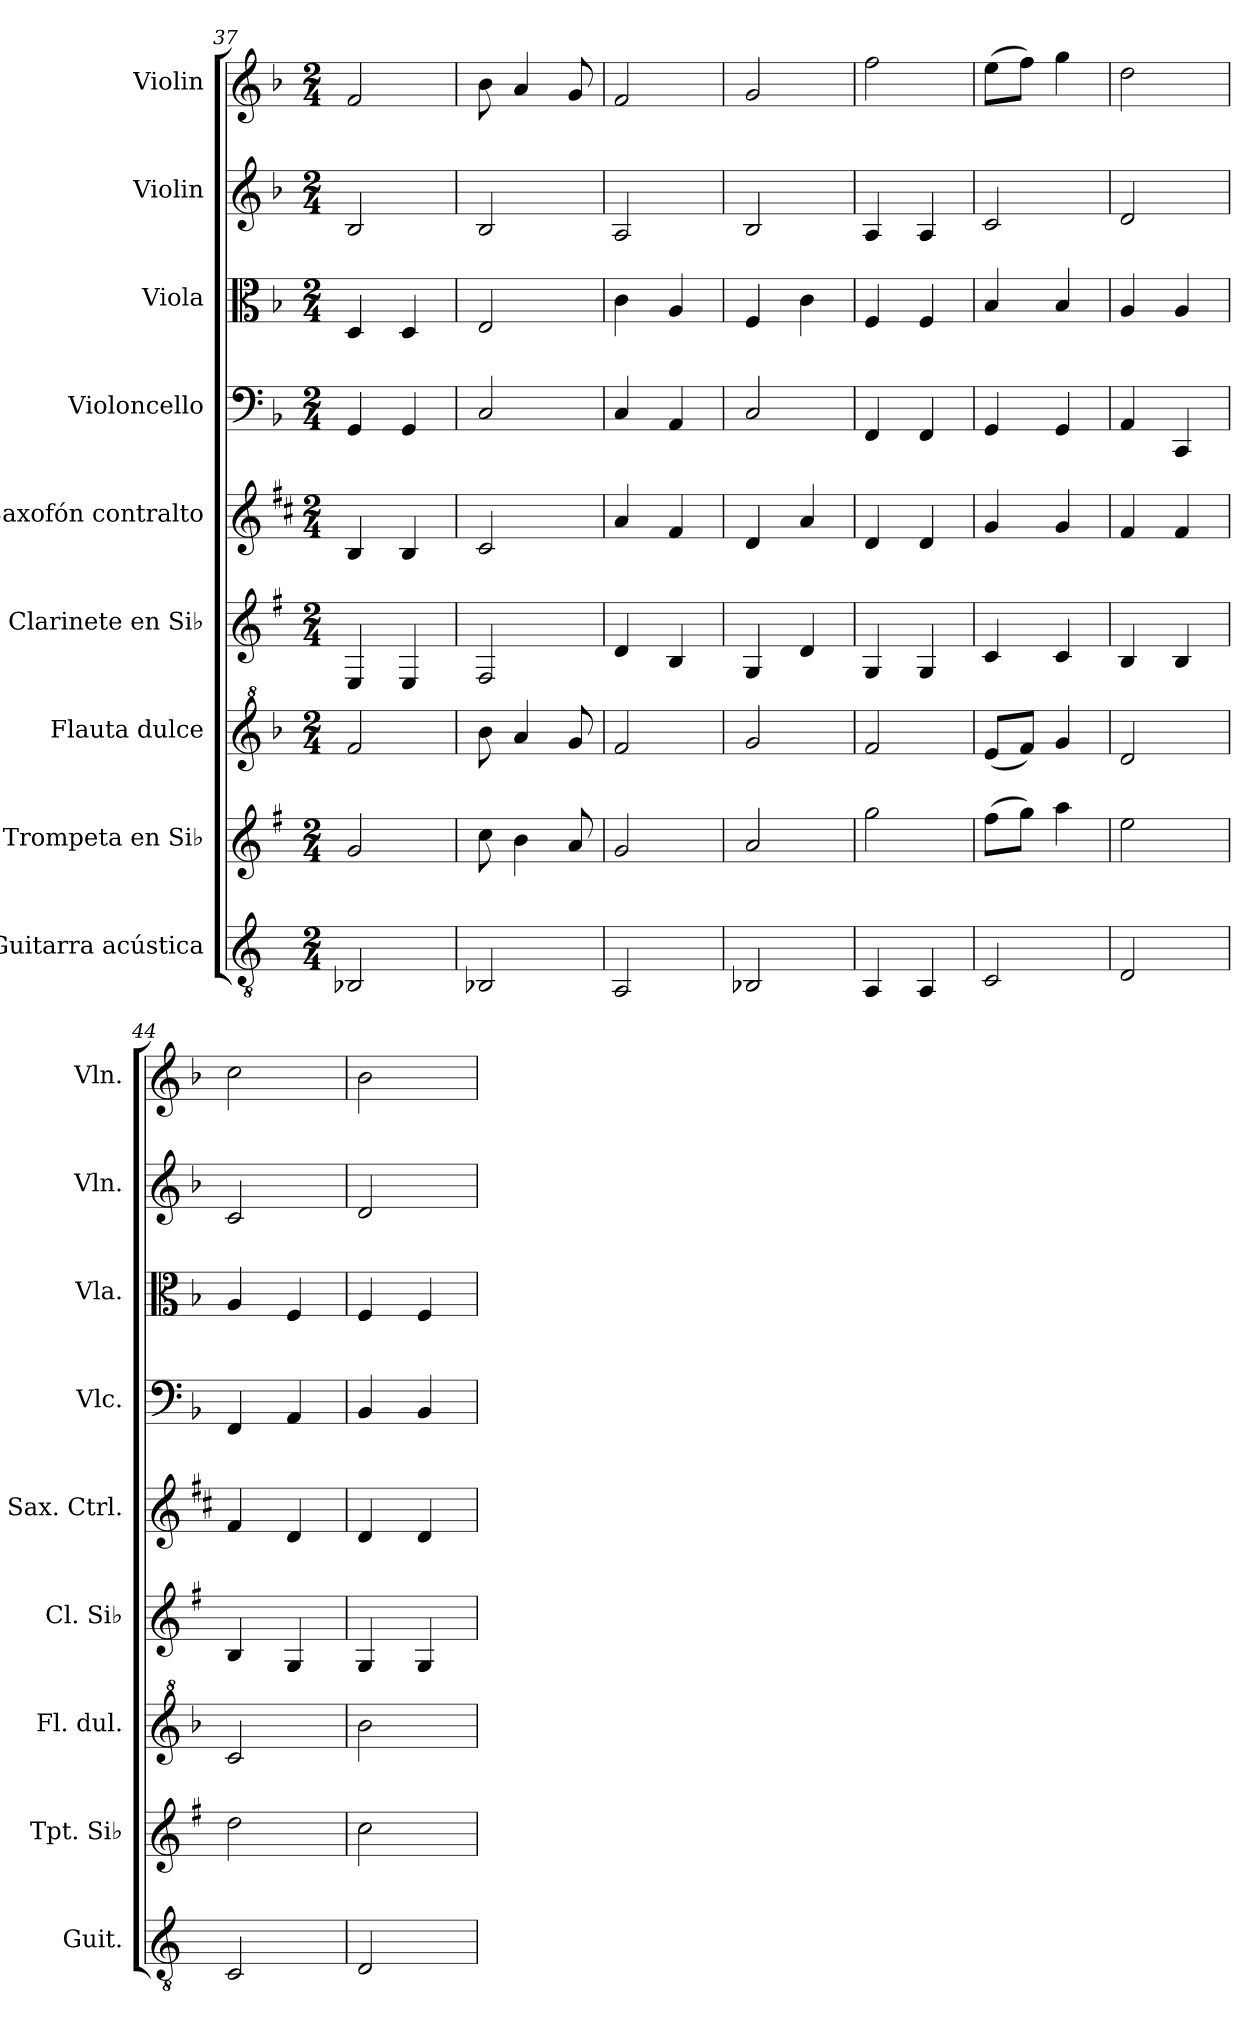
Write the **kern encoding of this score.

**kern	**kern	**kern	**kern	**kern	**kern	**kern	**kern	**kern
*part9	*part8	*part7	*part6	*part5	*part4	*part3	*part2	*part1
*staff9	*staff8	*staff7	*staff6	*staff5	*staff4	*staff3	*staff2	*staff1
*I"Guitarra acústica	*I"Trompeta en Si♭	*I"Flauta dulce	*I"Clarinete en Si♭	*I"Saxofón contralto	*I"Violoncello	*I"Viola	*I"Violin	*I"Violin
*I'Guit.	*I'Tpt. Si♭	*I'Fl. dul.	*I'Cl. Si♭	*I'Sax. Ctrl.	*I'Vlc.	*I'Vla.	*I'Vln.	*I'Vln.
*clefGv2	*clefG2	*clefG^2	*clefG2	*clefG2	*clefF4	*clefC3	*clefG2	*clefG2
*	*ITrd1c2	*	*ITrd1c2	*ITrd5c9	*	*	*	*
*k[]	*k[b-]	*k[b-]	*k[b-]	*k[b-]	*k[b-]	*k[b-]	*k[b-]	*k[b-]
*M2/4	*M2/4	*M2/4	*M2/4	*M2/4	*M2/4	*M2/4	*M2/4	*M2/4
=37	=37	=37	=37	=37	=37	=37	=37	=37
2BB-X/	2f/	2ff/	4D/	4D/	4GG/	4D/	2B-/	2f/
.	.	.	4D/	4D/	4GG/	4D/	.	.
=38	=38	=38	=38	=38	=38	=38	=38	=38
2BB-X/	8b-\	8bb-\	2E/	2E/	2C/	2E/	2B-/	8b-\
.	4a\	4aa/	.	.	.	.	.	4a/
.	8g/	8gg/	.	.	.	.	.	8g/
=39	=39	=39	=39	=39	=39	=39	=39	=39
2AA/	2f/	2ff/	4c/	4c/	4C/	4c\	2A/	2f/
.	.	.	4A/	4A/	4AA/	4A/	.	.
=40	=40	=40	=40	=40	=40	=40	=40	=40
2BB-X/	2g/	2gg/	4F/	4F/	2C/	4F/	2B-/	2g/
.	.	.	4c/	4c/	.	4c\	.	.
!!LO:PB:g=z
=41	=41	=41	=41	=41	=41	=41	=41	=41
4AA/	2ff\	2ff/	4F/	4F/	4FF/	4F/	4A/	2ff\
4AA/	.	.	4F/	4F/	4FF/	4F/	4A/	.
=42	=42	=42	=42	=42	=42	=42	=42	=42
2C/	(8ee\L	(8ee/L	4B-/	4B-/	4GG/	4B-/	2c/	(8ee\L
.	8ff\J)	8ff/J)	.	.	.	.	.	8ff\J)
.	4gg\	4gg/	4B-/	4B-/	4GG/	4B-/	.	4gg\
=43	=43	=43	=43	=43	=43	=43	=43	=43
2D/	2dd\	2dd/	4A/	4A/	4AA/	4A/	2d/	2dd\
.	.	.	4A/	4A/	4CC/	4A/	.	.
=44	=44	=44	=44	=44	=44	=44	=44	=44
2C/	2cc\	2cc/	4A/	4A/	4FF/	4A/	2c/	2cc\
.	.	.	4F/	4F/	4AA/	4F/	.	.
=45	=45	=45	=45	=45	=45	=45	=45	=45
2D/	2b-\	2bb-\	4F/	4F/	4BB-/	4F/	2d/	2b-\
.	.	.	4F/	4F/	4BB-/	4F/	.	.
=	=	=	=	=	=	=	=	=
*-	*-	*-	*-	*-	*-	*-	*-	*-
